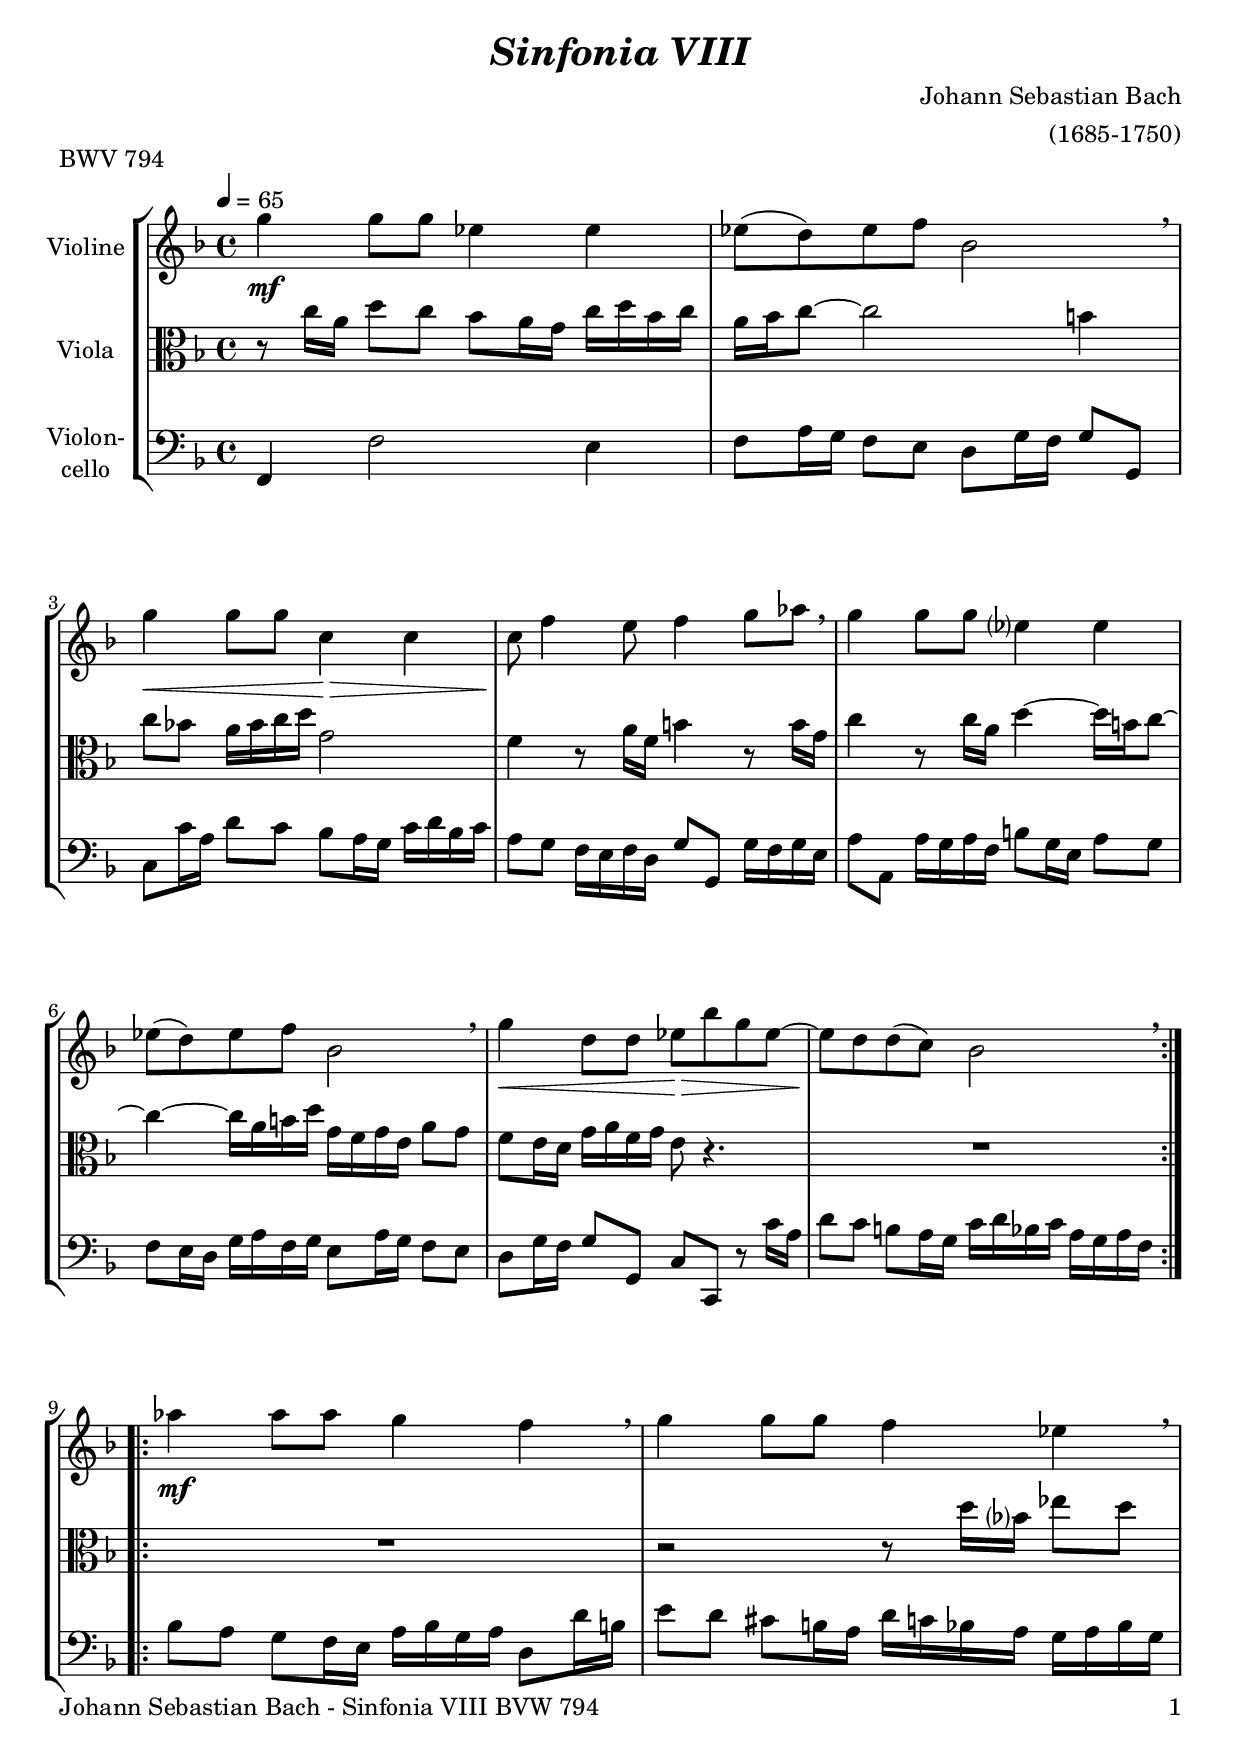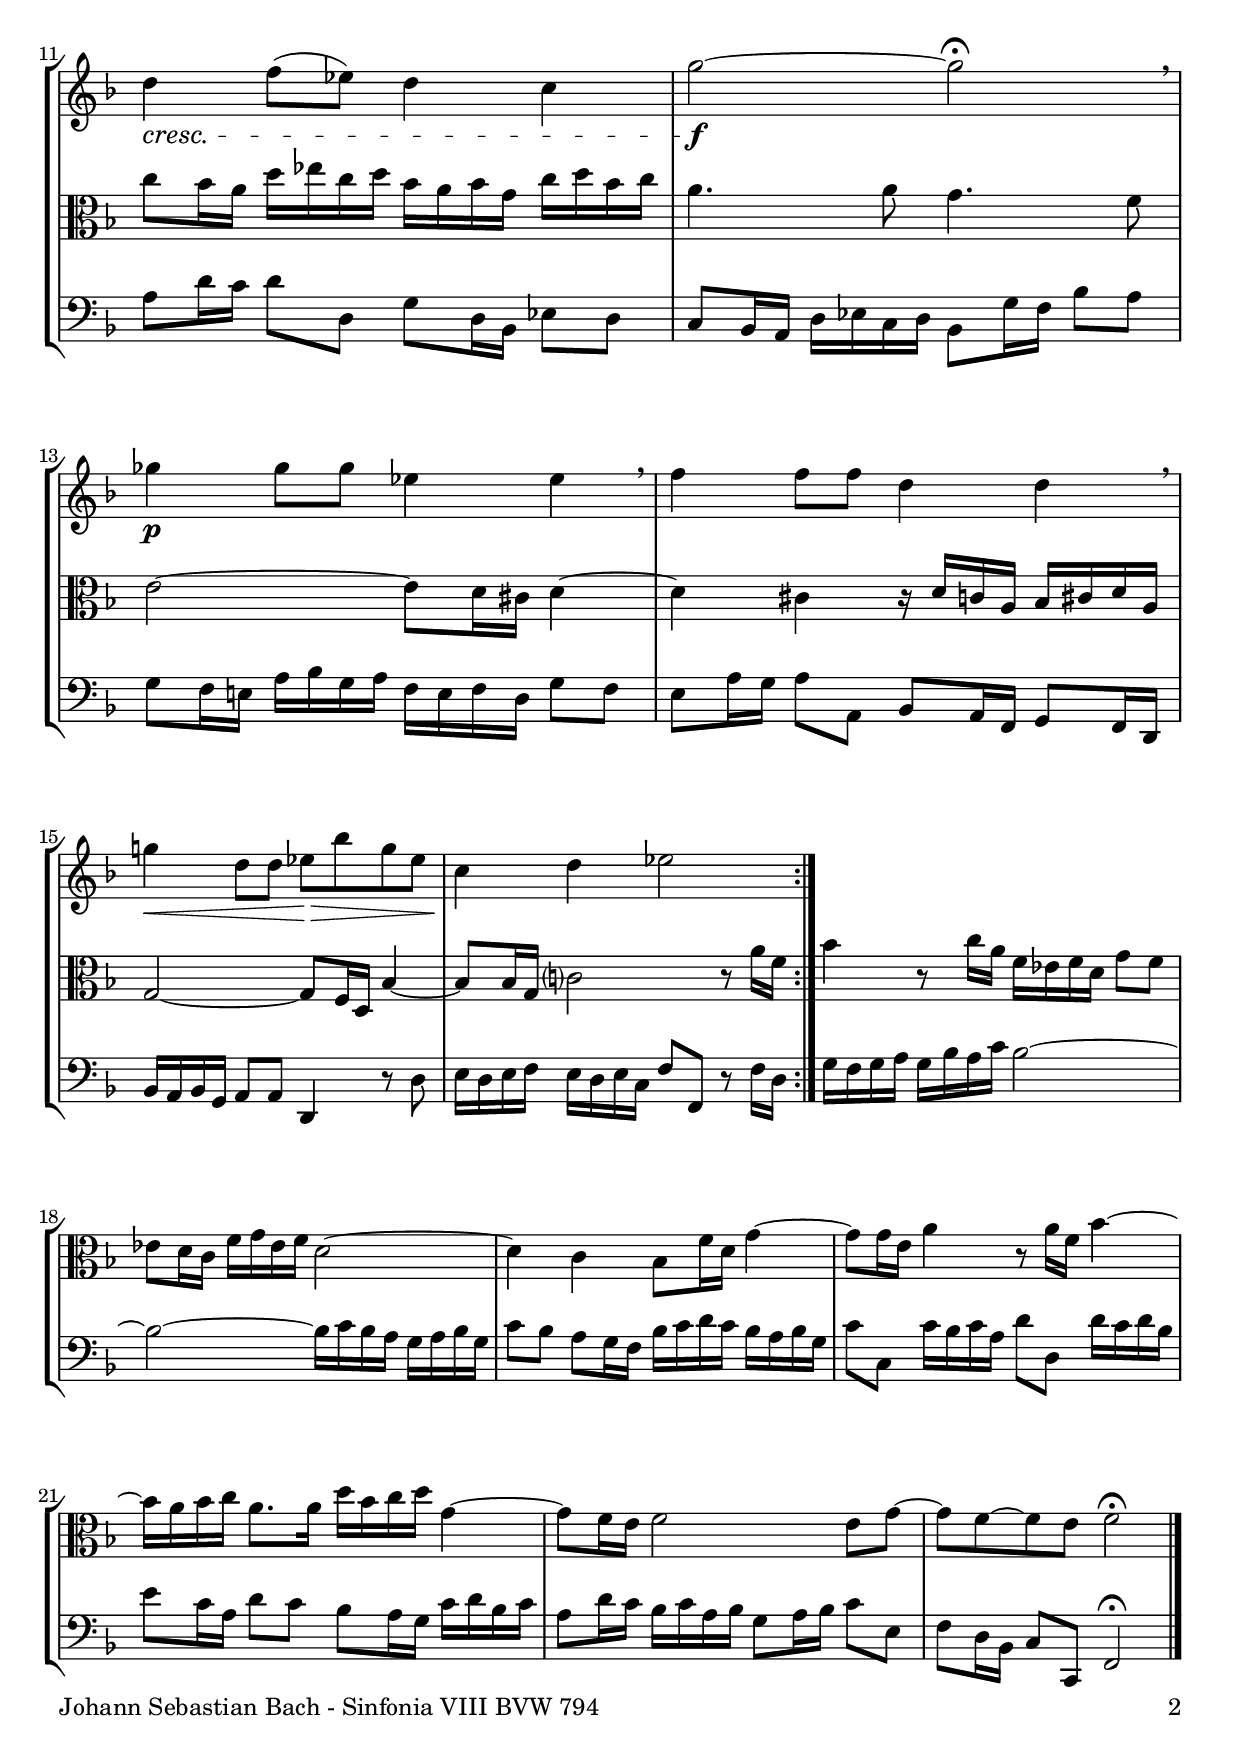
\version "2.24.1"
\include "deutsch.ly"

#(set-global-staff-size 21)

\header {
  title     = \markup \bold \italic "Sinfonia VIII"
  composer  = "Johann Sebastian Bach"
  arranger  = "(1685-1750)"
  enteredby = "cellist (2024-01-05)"
  piece     = "BWV 794"
}

voiceconsts = {
 \key f \major
 \time 4/4
 \clef "treble"
% \numericTimeSignature
 \compressEmptyMeasures
  % Set default beaming for all staves
%  \set Timing.beamExceptions = #'()
%  \set Timing.baseMoment     = #(ly:make-moment 1 4)
%  \set Timing.beatStructure  = #'(1 1 1)
 \tempo 4=65
}

mivl = "violin"
miva = "viola"
miba = "cello"

\include "v1.ily"
vb = \relative c'' {
  \voiceconsts
  \clef "alto"

  r8 c16 a d8 c b a16 g c d b c
  a b c8~ c2 h4
  c8 b! a16 b c d g,2

  f4 r8 a16 f h4 r8 h16 g
  c4 r8 c16 a d4~ d16 h c8~
  c4~ c16 a h d g, f g e a8 g

  f e16 d g a f g e8 r4.
  R1*2

  r2 r8 d'16 b? es8 d
  c b16 a d es c d b a b g c d b c
  a4. a8 g4. f8

  e2~ e8 d16 cis  d4~
  d cis r16 d c a b cis d a
  g2~ g8 f16 d b'4~

  b8 b16 g c?2 r8 a'16 f
  b4 r8 c16 a f es f d g8 f
  es d16 c f g es f d2~

  d4 c b8 f'16 d g4~
  g8 g16 e a4 r8 a16 f b4~

  b16 a b c a8. a16 d b c d g,4~
  g8 f16 e f2 e8 g~
  g f~ f e f2\fermata \bar "|."
}

vc = \relative c, {
  \voiceconsts
  \clef "bass"

  f4 f'2 e4
  f8 a16 g f8 e d g16 f g8 g,
  c c'16 a d8 c b a16 g c d b c

  a8 g f16 e f d g8 g, g'16 f g e
  a8 a, a'16 g a f h8 g16 e a8 g
  f e16 d g a f g e8 a16 g f8 e

  d g16 f g8 g, c c, r c''16 a
  d8 c h a16 g c16 d b! c a g a f
  b8 a g f16 e a b g a d,8 d'16 h

  e8 d cis h16 a d c b a g a b g
  a8 d16 c d8 d, g d16 b es8 d
  c b16 a d es c d b8 g'16 f b8 a

  g f16 e! a b g a f e f d g8 f
  e a16 g a8 a, b a16 f g8 f16 d
  b' a b g a8 a d,4 r8 d'

  e16 d e f e d e c f8 f, r f'16 d
  g f g a g b a c b2~
  b~ b16 c b a g a b g

  c8 b a g16 f b c d c b a b g
  c8 c, c'16 b c a d8 d, d'16 c d b

  e8 c16 a d8 c b a16 g c d b c
  a8 d16 c b c a b g8 a16 b c8 e,
  f d16 b c8 c, f2\fermata \bar "|."
}


music = \new StaffGroup <<
      \new Staff {
        \set Staff.midiInstrument = \mivl
        \set Staff.instrumentName = \markup \center-column { "Violine" }
        \transpose f f { \va }
      }
      
      \new Staff {
        \set Staff.midiInstrument = \miva
        \set Staff.instrumentName = \markup \center-column { "Viola" }
        \transpose f f { \vb }
      }
      
      \new Staff {
        \set Staff.midiInstrument = \miba
        \set Staff.instrumentName = \markup \center-column { "Violon-" "cello" }
        \transpose f f { \vc }
      }
>>

\book {
  \paper {
    print-page-number = ##t
    print-first-page-number = ##t
    ragged-last-bottom = ##f
    oddHeaderMarkup = \markup \null
    evenHeaderMarkup = \markup \null
    oddFooterMarkup = \markup {
      \fill-line {
        \if \should-print-page-number
        "Johann Sebastian Bach - Sinfonia VIII BVW 794" \fromproperty #'page:page-number-string
      }
    }
    evenFooterMarkup = \oddFooterMarkup
  } \score {
    \music
    \layout {}
  }

  \score {
    \unfoldRepeats \music

    \midi {
      \context {
        \Score
      }
    }
  }
}